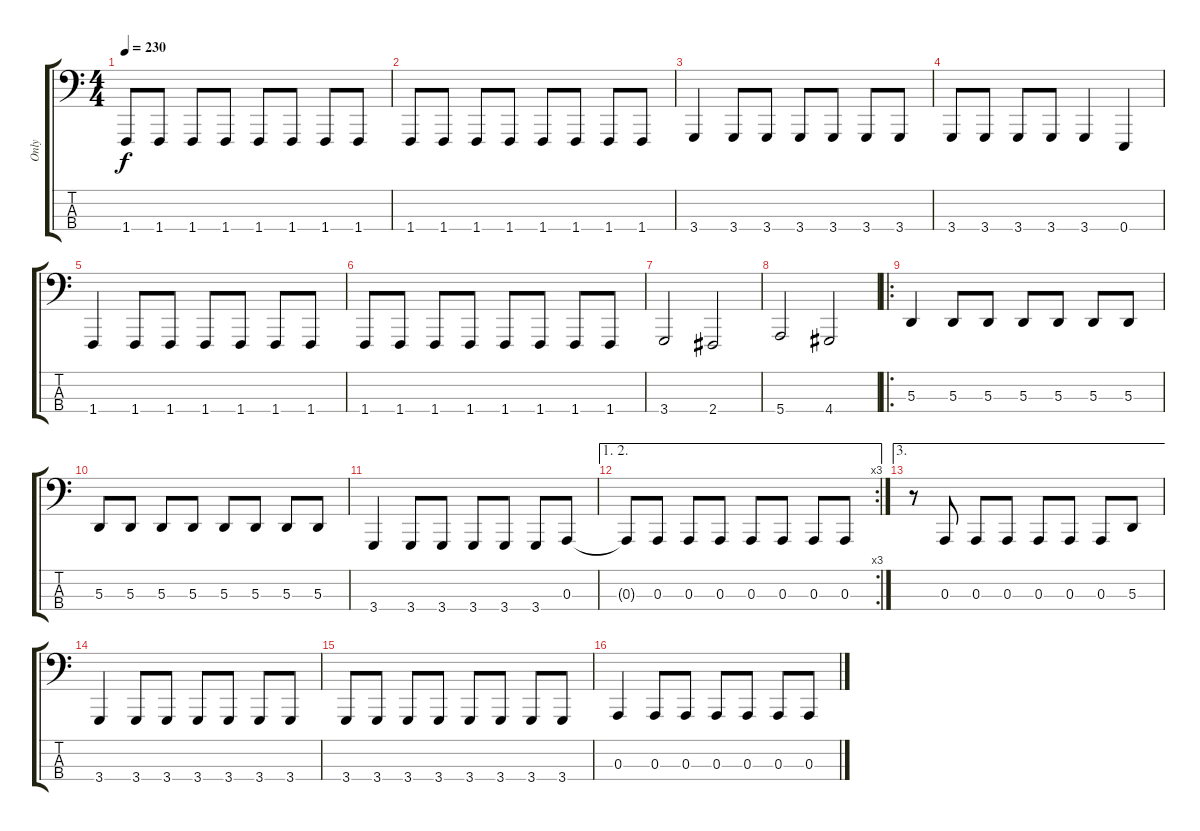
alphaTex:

\track ("Only" "Only") {instrument lead8bassandlead}
\staff {score tabs}
\tuning (G2 D2 A1 E1) {hide}
\ts (4 4)
\tempo 230
\clef f4
\ks c
1.4.8{dy f} 1.4.8 1.4.8 1.4.8 1.4.8 1.4.8 1.4.8 1.4.8 |
1.4.8 1.4.8 1.4.8 1.4.8 1.4.8 1.4.8 1.4.8 1.4.8 |
3.4.4 3.4.8 3.4.8 3.4.8 3.4.8 3.4.8 3.4.8 |
3.4.8 3.4.8 3.4.8 3.4.8 3.4.4 0.4.4 |
1.4.4 1.4.8 1.4.8 1.4.8 1.4.8 1.4.8 1.4.8 |
1.4.8 1.4.8 1.4.8 1.4.8 1.4.8 1.4.8 1.4.8 1.4.8 |
3.4.2 2.4.2 |
5.4.2 4.4.2 |
\ro
5.3.4 5.3.8 5.3.8 5.3.8 5.3.8 5.3.8 5.3.8 |
5.3.8 5.3.8 5.3.8 5.3.8 5.3.8 5.3.8 5.3.8 5.3.8 |
3.4.4 3.4.8 3.4.8 3.4.8 3.4.8 3.4.8 0.3.8 |
\ae (1 2)
\rc 3
0.3{t}.8 0.3.8 0.3.8 0.3.8 0.3.8 0.3.8 0.3.8 0.3.8 |
\ae 3
r.8 0.3.8 0.3.8 0.3.8 0.3.8 0.3.8 0.3.8 5.3.8 |
3.4.4 3.4.8 3.4.8 3.4.8 3.4.8 3.4.8 3.4.8 |
3.4.8 3.4.8 3.4.8 3.4.8 3.4.8 3.4.8 3.4.8 3.4.8 |
0.3.4 0.3.8 0.3.8 0.3.8 0.3.8 0.3.8 0.3.8
